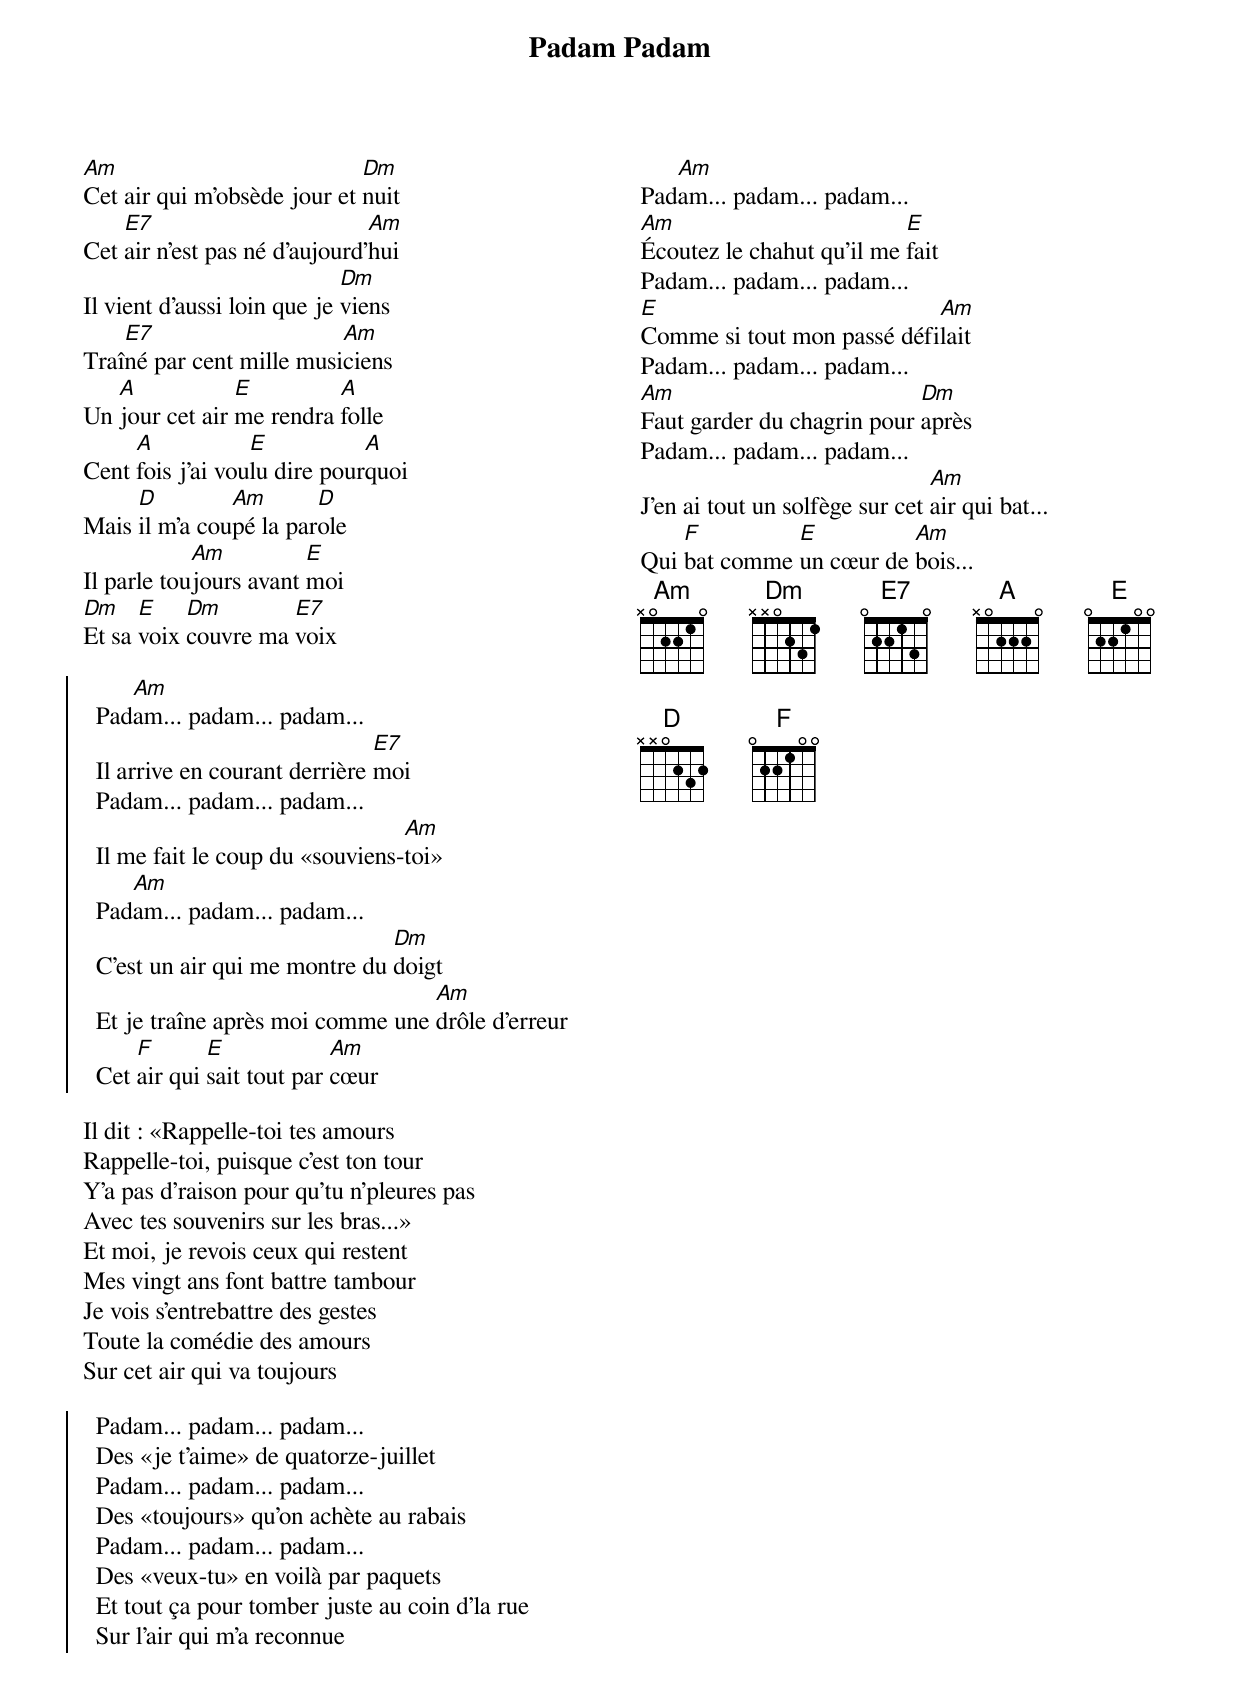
{title: Padam Padam}
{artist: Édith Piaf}
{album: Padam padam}
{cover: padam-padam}
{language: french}
{columns: 2}
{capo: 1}
{define: Am frets X 0 2 2 1 0}
{define: Dm frets X X 0 2 3 1}
{define: E7 frets 0 2 2 1 3 0 special}
{define: A frets X 0 2 2 2 0}
{define: E frets 0 2 2 1 0 0}
{define: F base-fret 1 frets 0 2 2 1 0 0}

[Am]Cet air qui m'obsède jour et [Dm]nuit
Cet [E7]air n'est pas né d'aujourd'[Am]hui
Il vient d'aussi loin que je [Dm]viens
Traî[E7]né par cent mille musi[Am]ciens
Un [A]jour cet air [E]me rendra [A]folle
Cent [A]fois j'ai vou[E]lu dire pour[A]quoi
Mais [D]il m'a cou[Am]pé la par[D]ole
Il parle tou[Am]jours avant [E]moi
[Dm]Et sa [E]voix [Dm]couvre ma [E7]voix

{start_of_chorus}
  Pad[Am]am... padam... padam...
  Il arrive en courant derrière [E7]moi
  Padam... padam... padam...
  Il me fait le coup du «souviens-[Am]toi»
  Pad[Am]am... padam... padam...
  C'est un air qui me montre du [Dm]doigt
  Et je traîne après moi comme une [Am]drôle d'erreur
  Cet [F]air qui [E]sait tout par [Am]cœur
{end_of_chorus}

Il dit : «Rappelle-toi tes amours
Rappelle-toi, puisque c'est ton tour
Y'a pas d'raison pour qu'tu n'pleures pas
Avec tes souvenirs sur les bras...»
Et moi, je revois ceux qui restent
Mes vingt ans font battre tambour
Je vois s'entrebattre des gestes
Toute la comédie des amours
Sur cet air qui va toujours

{start_of_chorus}
  Padam... padam... padam...
  Des «je t'aime» de quatorze-juillet
  Padam... padam... padam...
  Des «toujours» qu'on achète au rabais
  Padam... padam... padam...
  Des «veux-tu» en voilà par paquets
  Et tout ça pour tomber juste au coin d'la rue
  Sur l'air qui m'a reconnue
{end_of_chorus}

Pad[Am]am... padam... padam...
[Am]Écoutez le chahut qu'il me [E]fait
Padam... padam... padam...
[E]Comme si tout mon passé défi[Am]lait
Padam... padam... padam...
[Am]Faut garder du chagrin pour [Dm]après
Padam... padam... padam...
J'en ai tout un solfège sur cet [Am]air qui bat...
Qui [F]bat comme [E]un cœur de [Am]bois...
